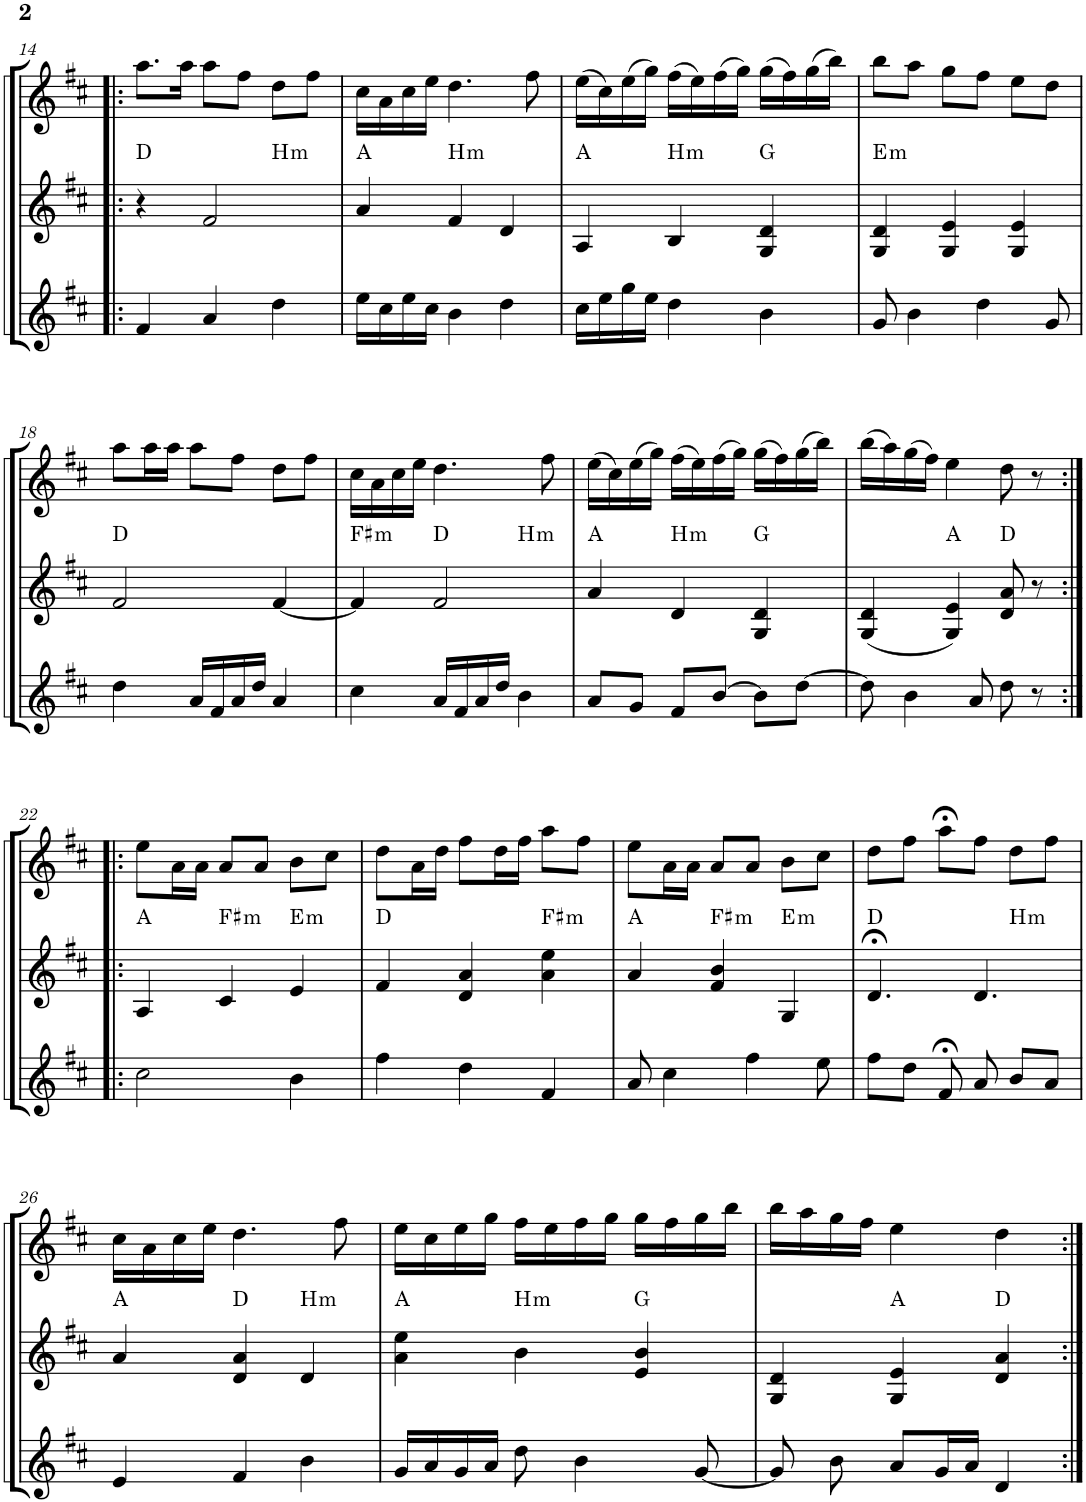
**kern	**kern	**kern	**harte
*part3	*part2	*part1	*part1
*staff3	*staff2	*staff1	*
*I"Contrabass	*I"Violin 2	*I"Violin 1	*
*I'Cb	*I'Vln	*I'Vln	*
!!LO:PB:g=z
*clefG2	*clefG2	*clefG2	*
*Trd7c12	*	*	*
*k[f#c#]	*k[f#c#]	*k[f#c#]	*
*M3/4	*M3/4	*M3/4	*
=14!|:	=14!|:	=14!|:	=14!|:
4f#/	4r	8.aa\L	D:maj
.	.	16aa\Jk	.
4a/	2f#/	8aa\L	.
.	.	8ff#\J	.
!	!	!	!LO:H:kt=m
4dd\	.	8dd\L	B:min
.	.	8ff#\J	.
=15	=15	=15	=15
16ee\LL	4a/	16cc#\LL	A:maj
16cc#\	.	16a\	.
16ee\	.	16cc#\	.
16cc#\JJ	.	16ee\JJ	.
!	!	!	!LO:H:kt=m
4b\	4f#/	4.dd\	B:min
4dd\	4d/	.	.
.	.	8ff#\	.
=16	=16	=16	=16
16cc#\LL	4A/	(16ee\LL	A:maj
16ee\	.	16cc#\)	.
16gg\	.	(16ee\	.
16ee\JJ	.	16gg\JJ)	.
!	!	!	!LO:H:kt=m
4dd\	4B/	(16ff#\LL	B:min
.	.	16ee\)	.
.	.	(16ff#\	.
.	.	16gg\JJ)	.
4b\	4G/ 4d/	(16gg\LL	G:maj
.	.	16ff#\)	.
.	.	(16gg\	.
.	.	16bb\JJ)	.
=17	=17	=17	=17
!	!	!	!LO:H:kt=m
8g/	4G/ 4d/	8bb\L	E:min
4b\	.	8aa\J	.
.	4G/ 4e/	8gg\L	.
4dd\	.	8ff#\J	.
.	4G/ 4e/	8ee\L	.
8g/	.	8dd\J	.
!!LO:LB:g=z
=18	=18	=18	=18
4dd\	2f#/	8aa\L	D:maj
.	.	16aa\L	.
.	.	16aa\JJ	.
16a/LL	.	8aa\L	.
16f#/	.	.	.
16a/	.	8ff#\J	.
16dd/JJ	.	.	.
4a/	[4f#/	8dd\L	.
.	.	8ff#\J	.
=19	=19	=19	=19
!	!	!	!LO:H:kt=m
*	*	*^	*
4cc#\	4f#/]	16cc#\LL	2ryy	F#:min
.	.	16a\	.	.
.	.	16cc#\	.	.
.	.	16ee\JJ	.	.
16a/LL	2f#/	4.dd\	.	D:maj
16f#/	.	.	.	.
16a/	.	.	.	.
16dd/JJ	.	.	.	.
!	!	!	!	!LO:H:kt=m
4b\	.	.	4ryy	B:min
.	.	8ff#\	.	.
*	*	*v	*v	*
=20	=20	=20	=20
8a/L	4a/	(16ee\LL	A:maj
.	.	16cc#\)	.
8g/J	.	(16ee\	.
.	.	16gg\JJ)	.
!	!	!	!LO:H:kt=m
8f#/L	4d/	(16ff#\LL	B:min
.	.	16ee\)	.
[8b/J	.	(16ff#\	.
.	.	16gg\JJ)	.
8b\L]	4G/ 4d/	(16gg\LL	G:maj
.	.	16ff#\)	.
[8dd\J	.	(16gg\	.
.	.	16bb\JJ)	.
=21	=21	=21	=21
8dd\]	(4G/ 4d/	(16bb\LL	.
.	.	16aa\)	.
4b\	.	(16gg\	.
.	.	16ff#\JJ)	.
.	4G/ 4e/)	4ee\	A:maj
8a/	.	.	.
8dd\	8d/ 8a/	8dd\	D:maj
8r	8r	8r	.
!!LO:LB:g=z
=22:|!|:	=22:|!|:	=22:|!|:	=22:|!|:
2cc#\	4A/	8ee\L	A:maj
.	.	16a\L	.
.	.	16a\JJ	.
!	!	!	!LO:H:kt=m
.	4c#/	8a/L	F#:min
.	.	8a/J	.
!	!	!	!LO:H:kt=m
4b\	4e/	8b\L	E:min
.	.	8cc#\J	.
=23	=23	=23	=23
4ff#\	4f#/	8dd\L	D:maj
.	.	16a\L	.
.	.	16dd\JJ	.
4dd\	4d/ 4a/	8ff#\L	.
.	.	16dd\L	.
.	.	16ff#\JJ	.
!	!	!	!LO:H:kt=m
4f#/	4a\ 4ee\	8aa\L	F#:min
.	.	8ff#\J	.
=24	=24	=24	=24
8a/	4a/	8ee\L	A:maj
4cc#\	.	16a\L	.
.	.	16a\JJ	.
!	!	!	!LO:H:kt=m
.	4f#/ 4b/	8a/L	F#:min
4ff#\	.	8a/J	.
!	!	!	!LO:H:kt=m
.	4G/	8b\L	E:min
8ee\	.	8cc#\J	.
=25	=25	=25	=25
8ff#\L	4.d;</	8dd\L	D:maj
8dd\J	.	8ff#\J	.
8f#;</	.	8aa;<\L	.
8a/	4.d/	8ff#\J	.
!	!	!	!LO:H:kt=m
8b/L	.	8dd\L	B:min
8a/J	.	8ff#\J	.
!!LO:LB:g=z
=26	=26	=26	=26
*	*	*^	*
4e/	4a/	16cc#\LL	2ryy	A:maj
.	.	16a\	.	.
.	.	16cc#\	.	.
.	.	16ee\JJ	.	.
4f#/	4d/ 4a/	4.dd\	.	D:maj
!	!	!	!	!LO:H:kt=m
4b\	4d/	.	4ryy	B:min
.	.	8ff#\	.	.
*	*	*v	*v	*
=27	=27	=27	=27
16g/LL	4a\ 4ee\	16ee\LL	A:maj
16a/	.	16cc#\	.
16g/	.	16ee\	.
16a/JJ	.	16gg\JJ	.
!	!	!	!LO:H:kt=m
8dd\	4b\	16ff#\LL	B:min
.	.	16ee\	.
4b\	.	16ff#\	.
.	.	16gg\JJ	.
.	4e/ 4b/	16gg\LL	G:maj
.	.	16ff#\	.
[8g/	.	16gg\	.
.	.	16bb\JJ	.
=28	=28	=28	=28
8g/]	4G/ 4d/	16bb\LL	.
.	.	16aa\	.
8b\	.	16gg\	.
.	.	16ff#\JJ	.
8a/L	4G/ 4e/	4ee\	A:maj
16g/L	.	.	.
16a/JJ	.	.	.
4d/	4d/ 4a/	4dd\	D:maj
=:|!	=:|!	=:|!	=:|!
*-	*-	*-	*-
